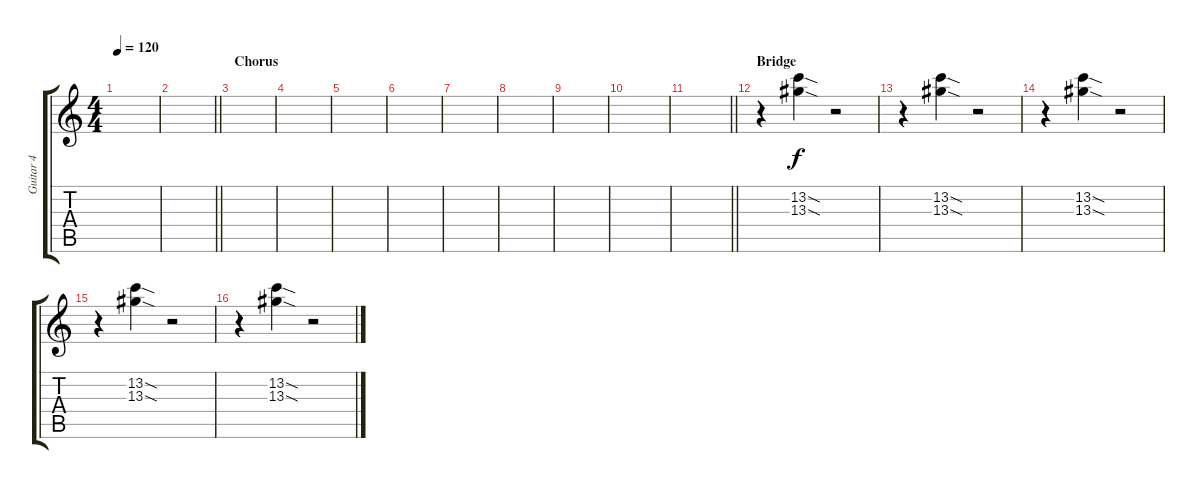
\track ("Guitar 4" "Guitar 4") {instrument distortionguitar}
\staff {score tabs}
\tuning (E4 B3 G3 D3 A2 E2) {hide}
\ts (4 4)
\tempo 120
\clef g2
\ks c
|
\barLineRight lightlight
|
\section ("" "Chorus")
|
|
|
|
|
|
|
|
\barLineRight lightlight
|
\section ("" "Bridge")
r.4 (13.2{sod} 13.3{sod}).4 r.2 |
r.4 (13.2{sod} 13.3{sod}).4 r.2 |
r.4 (13.2{sod} 13.3{sod}).4 r.2 |
r.4 (13.2{sod} 13.3{sod}).4 r.2 |
r.4 (13.2{sod} 13.3{sod}).4 r.2
